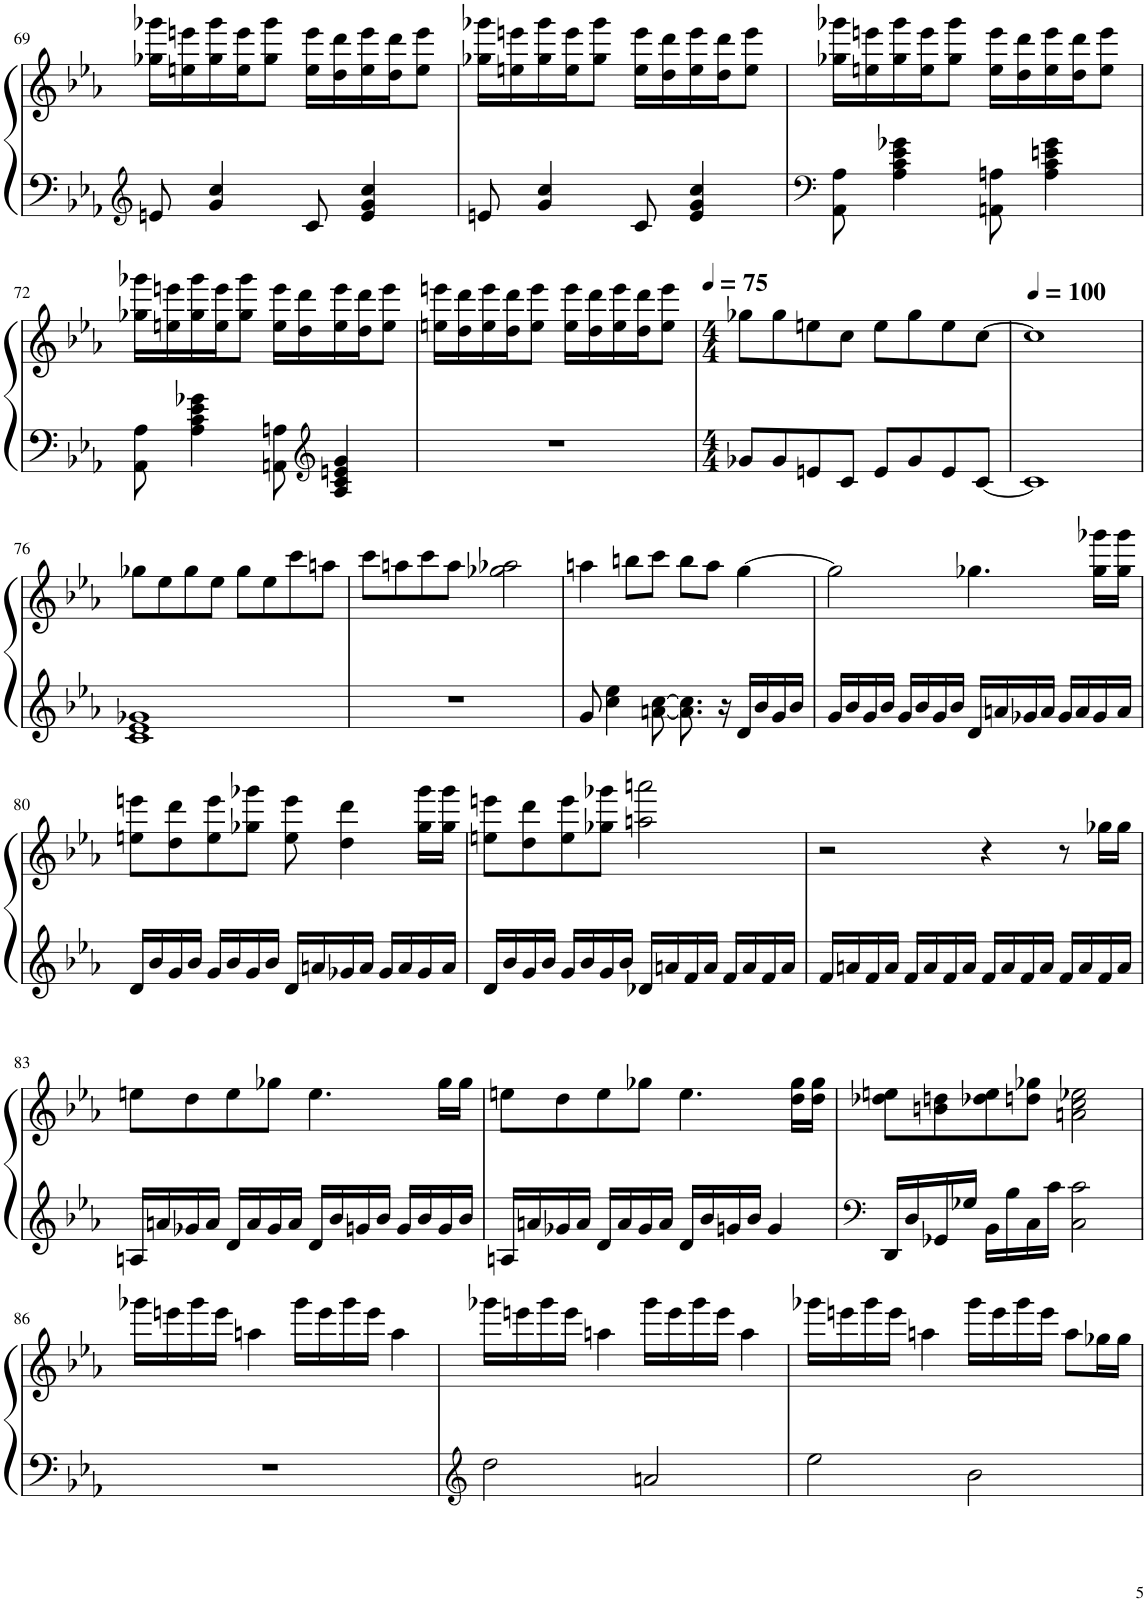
**kern	**kern
*part1	*part1
*staff2	*staff1
*I"Piano	*
*I'Pno.	*
!!LO:PB:g=z
*clefG2	*clefG2
*k[b-e-a-]	*k[b-e-a-]
*M6/8	*M6/8
=69	=69
8en/	16gg-X\ 16ggg-X\LL
.	16een\ 16eeen\
4g/ 4cc/	16gg-\ 16ggg-\
.	16ee\ 16eee\J
.	8gg-\ 8ggg-\J
8c/	16ee\ 16eee\LL
.	16dd\ 16ddd\
4e/ 4g/ 4cc/	16ee\ 16eee\
.	16dd\ 16ddd\J
.	8ee\ 8eee\J
=70	=70
8en/	16gg-X\ 16ggg-X\LL
.	16een\ 16eeen\
4g/ 4cc/	16gg-\ 16ggg-\
.	16ee\ 16eee\J
.	8gg-\ 8ggg-\J
8c/	16ee\ 16eee\LL
.	16dd\ 16ddd\
4e/ 4g/ 4cc/	16ee\ 16eee\
.	16dd\ 16ddd\J
.	8ee\ 8eee\J
=71	=71
*clefF4	*
8AA-\ 8A-\	16gg-X\ 16ggg-X\LL
.	16een\ 16eeen\
4A-\ 4c\ 4e-\ 4g-X\	16gg-\ 16ggg-\
.	16ee\ 16eee\J
.	8gg-\ 8ggg-\J
8AAn\ 8An\	16ee\ 16eee\LL
.	16dd\ 16ddd\
4A\ 4c\ 4en\ 4g-\	16ee\ 16eee\
.	16dd\ 16ddd\J
.	8ee\ 8eee\J
!!LO:LB:g=z
=72	=72
8AA-\ 8A-\	16gg-X\ 16ggg-X\LL
.	16een\ 16eeen\
4A-\ 4c\ 4e-\ 4g-X\	16gg-\ 16ggg-\
.	16ee\ 16eee\J
.	8gg-\ 8ggg-\J
8AAn\ 8An\	16ee\ 16eee\LL
.	16dd\ 16ddd\
*clefG2	*
4A/ 4c/ 4en/ 4g-/	16ee\ 16eee\
.	16dd\ 16ddd\J
.	8ee\ 8eee\J
=73	=73
2.r	16een\ 16eeen\LL
.	16dd\ 16ddd\
.	16ee\ 16eee\
.	16dd\ 16ddd\J
.	8ee\ 8eee\J
.	16ee\ 16eee\LL
.	16dd\ 16ddd\
.	16ee\ 16eee\
.	16dd\ 16ddd\J
.	8ee\ 8eee\J
=74	=74
*M4/4	*M4/4
*	*MM75
8g-X/L	8gg-X\L
8g-/	8gg-\
8en/	8een\
8c/J	8cc\J
8e/L	8ee\L
8g-/	8gg-\
8e/	8ee\
[8c/J	[8cc\J
=75	=75
*	*MM100
1c]	1cc]
!!LO:LB:g=z
=76	=76
1c 1e- 1g-X	8gg-X\L
.	8ee-\
.	8gg-\
.	8ee-\J
.	8gg-\L
.	8ee-\
.	8ccc\
.	8aan\J
=77	=77
1r	8ccc\L
.	8aan\
.	8ccc\
.	8aa\J
.	2gg-X\ 2aa-X\
=78	=78
8g/	4aan\
4cc\ 4ee-\	.
.	8bbn\L
[8an\ [8cc\	8ccc\J
8.a\] 8.cc\]	8bb\L
.	8aa\J
16r	.
16d/LL	[4gg\
16b-/	.
16g/	.
16b-/JJ	.
=79	=79
16g/LL	2gg\]
16b-/	.
16g/	.
16b-/JJ	.
16g/LL	.
16b-/	.
16g/	.
16b-/JJ	.
16d/LL	4.gg-X\
16an/	.
16g-X/	.
16a/JJ	.
16g-/LL	.
16a/	.
16g-/	16gg-\ 16ggg-X\LL
16a/JJ	16gg-\ 16ggg-\JJ
!!LO:LB:g=z
=80	=80
16d/LL	8een\ 8eeen\L
16b-/	.
16g/	8dd\ 8ddd\
16b-/JJ	.
16g/LL	8ee\ 8eee\
16b-/	.
16g/	8gg-X\ 8ggg-X\J
16b-/JJ	.
16d/LL	8ee\ 8eee\
16an/	.
16g-X/	4dd\ 4ddd\
16a/JJ	.
16g-/LL	.
16a/	.
16g-/	16gg-\ 16ggg-\LL
16a/JJ	16gg-\ 16ggg-\JJ
=81	=81
16d/LL	8een\ 8eeen\L
16b-/	.
16g/	8dd\ 8ddd\
16b-/JJ	.
16g/LL	8ee\ 8eee\
16b-/	.
16g/	8gg-X\ 8ggg-X\J
16b-/JJ	.
16d-X/LL	2aan\ 2aaan\
16an/	.
16f/	.
16a/JJ	.
16f/LL	.
16a/	.
16f/	.
16a/JJ	.
=82	=82
16f/LL	2r
16an/	.
16f/	.
16a/JJ	.
16f/LL	.
16a/	.
16f/	.
16a/JJ	.
16f/LL	4r
16a/	.
16f/	.
16a/JJ	.
16f/LL	8r
16a/	.
16f/	16gg-X\LL
16a/JJ	16gg-\JJ
!!LO:LB:g=z
=83	=83
16An/LL	8een\L
16an/	.
16g-X/	8dd\
16a/JJ	.
16d/LL	8ee\
16a/	.
16g-/	8gg-X\J
16a/JJ	.
16d/LL	4.ee\
16b-/	.
16gn/	.
16b-/JJ	.
16g/LL	.
16b-/	.
16g/	16gg-\LL
16b-/JJ	16gg-\JJ
=84	=84
16An/LL	8een\L
16an/	.
16g-X/	8dd\
16a/JJ	.
16d/LL	8ee\
16a/	.
16g-/	8gg-X\J
16a/JJ	.
16d/LL	4.ee\
16b-/	.
16gn/	.
16b-/JJ	.
4g/	.
.	16dd\ 16gg-\LL
.	16dd\ 16gg-\JJ
=85	=85
*clefF4	*
16DD/LL	8dd-X\ 8een\L
16D/	.
16GG-X/	8bn\ 8ddn\
16G-X/JJ	.
16BB-\LL	8dd-X\ 8ee\
16B-\	.
16C\	8ddn\ 8gg-X\J
16c\JJ	.
2C\ 2c\	2an\ 2cc\ 2ee-X\
!!LO:LB:g=z
=86	=86
1r	16ggg-X\LL
.	16eeen\
.	16ggg-\
.	16eee\JJ
.	4aan\
.	16ggg-\LL
.	16eee\
.	16ggg-\
.	16eee\JJ
.	4aa\
=87	=87
*clefG2	*
2dd\	16ggg-X\LL
.	16eeen\
.	16ggg-\
.	16eee\JJ
.	4aan\
2an/	16ggg-\LL
.	16eee\
.	16ggg-\
.	16eee\JJ
.	4aa\
=88	=88
2ee-\	16ggg-X\LL
.	16eeen\
.	16ggg-\
.	16eee\JJ
.	4aan\
2b-\	16ggg-\LL
.	16eee\
.	16ggg-\
.	16eee\JJ
.	8aa\L
.	16gg-X\L
.	16gg-\JJ
=	=
*-	*-
